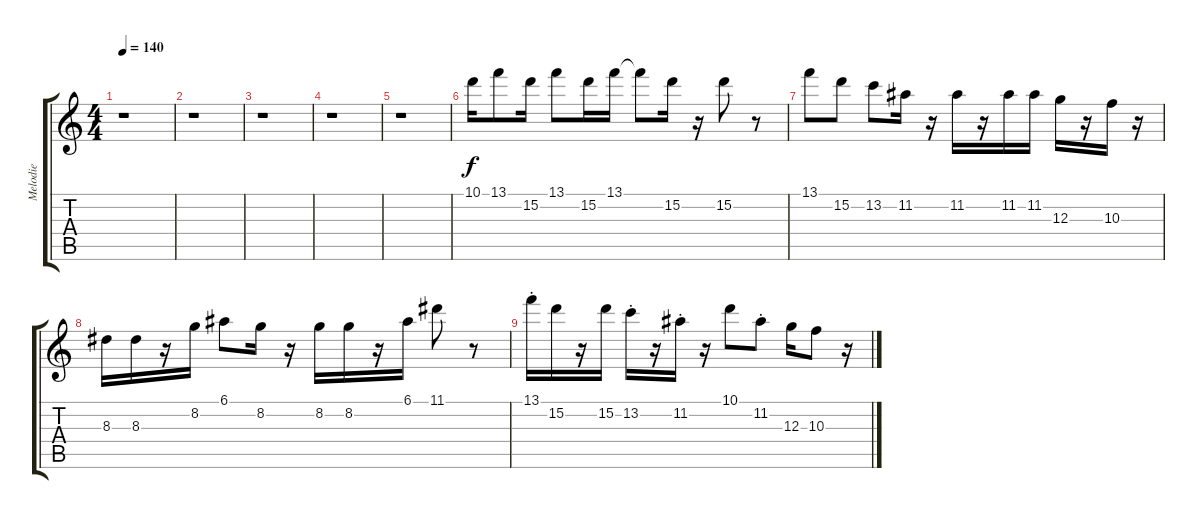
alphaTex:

\track ("Melodie" "Melodie") {instrument distortionguitar}
\staff {score tabs}
\tuning (E4 B3 G3 D3 A2 E2) {hide}
\ts (4 4)
\tempo 140
\clef g2
\ks c
r.1{dy f} |
r.1 |
r.1 |
r.1 |
r.1 |
10.1.16 13.1.8 15.2.16 13.1.8 15.2.16 13.1.16 13.1{t}.8 15.2.16 r.16 15.2.8 r.8 |
13.1.8 15.2.8 13.2.8 11.2.16 r.16 11.2.16 r.16 11.2.16 11.2.16 12.3.16 r.16 10.3.16 r.16 |
8.3.16 8.3.16 r.16 8.2.16 6.1.8 8.2.16 r.16 8.2.16 8.2.16 r.16 6.1.16 11.1.8 r.8 |
13.1{st}.16 15.2.16 r.16 15.2.16 13.2{st}.16 r.16 11.2{st}.16 r.16 10.1.8 11.2{st}.8 12.3.16 10.3.8 r.16
